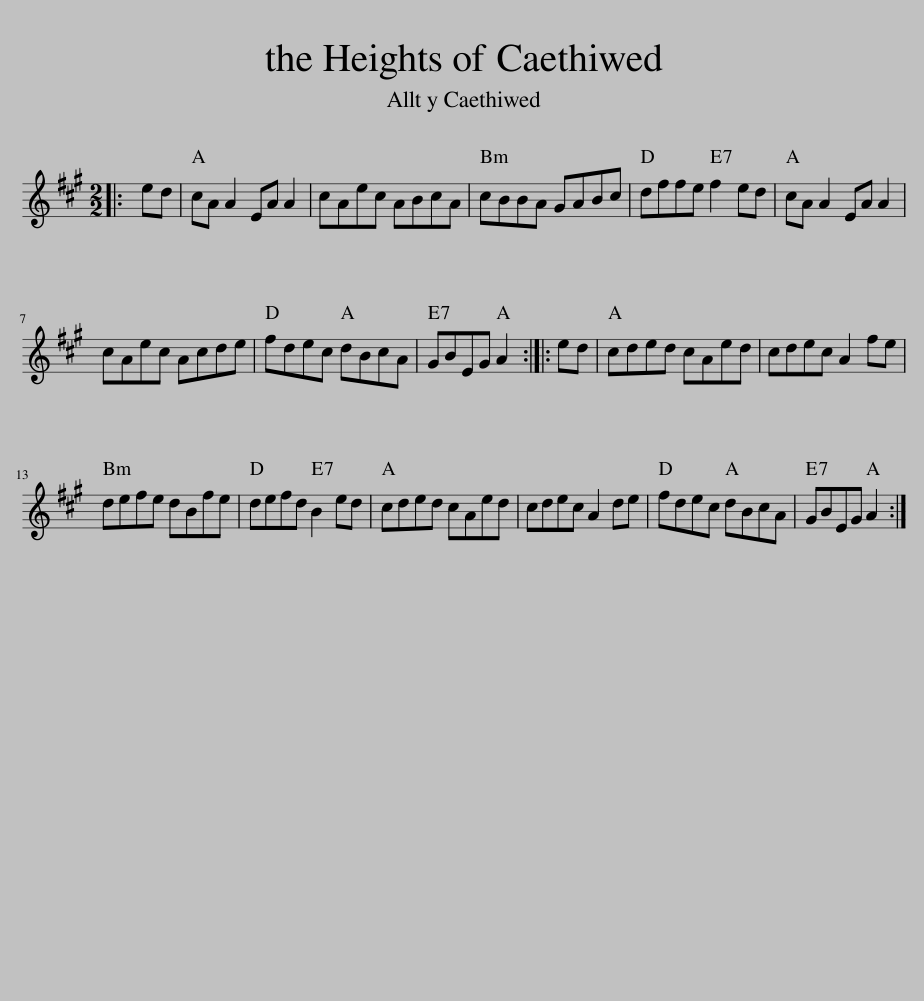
X:1
L:1/8
M:2/2
I:linebreak $
K:A
V:1 treble
V:1
|: ed | cA A2 EA A2 | cAec ABcA | cBBA GABc | dffe f2 ed | %5
 cA A2 EA A2 |$ cAec Acde | fdec dBcA | GBEG A2 :: ed | %10
 cded cAed | cdec A2 fe |$ defe dBfe | defd B2 ed | cded cAed | %15
 cdec A2 de | fdec dBcA | GBEG A2 :| %18
